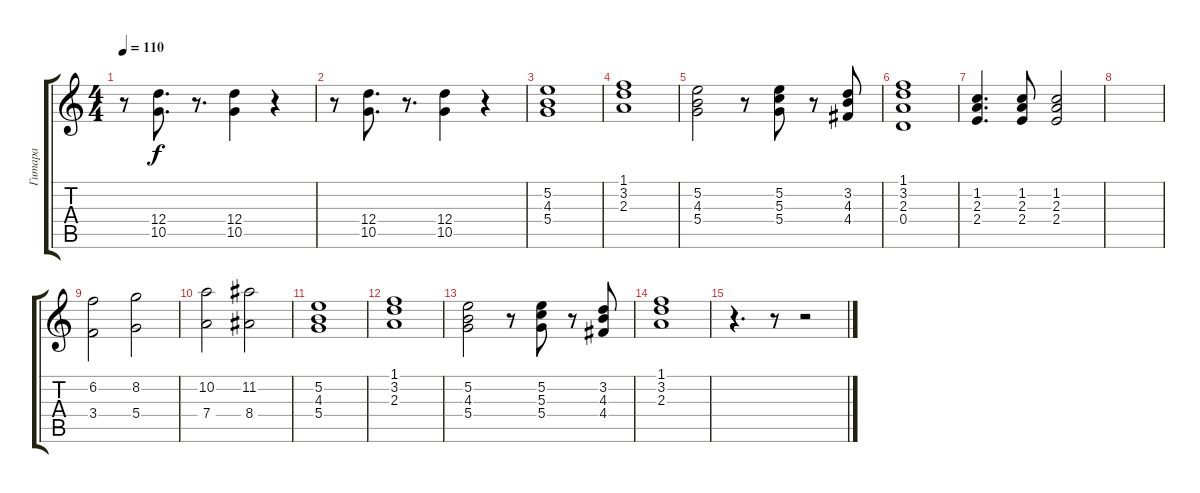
\track ("Гитара" "Гитара") {instrument distortionguitar}
\staff {score tabs}
\tuning (E4 B3 G3 D3 A2 E2) {hide}
\ts (4 4)
\tempo 110
\clef g2
\ks c
r.8{dy f} (12.4 10.5).8{d} r.8{d} (12.4 10.5).4 r.4 |
r.8 (12.4 10.5).8{d} r.8{d} (12.4 10.5).4 r.4 |
(5.2 4.3 5.4).1{instrument overdrivenguitar} |
(1.1 3.2 2.3).1 |
(5.2 4.3 5.4).2 r.8 (5.2 5.3 5.4).8 r.8 (3.2 4.3 4.4).8 |
(1.1 3.2 2.3 0.4).1 |
(1.2 2.3 2.4).4{d} (1.2 2.3 2.4).8 (1.2 2.3 2.4).2 |
|
(6.2 3.4).2 (8.2 5.4).2 |
(10.2 7.4).2 (11.2 8.4).2 |
(5.2 4.3 5.4).1 |
(1.1 3.2 2.3).1 |
(5.2 4.3 5.4).2 r.8 (5.2 5.3 5.4).8 r.8 (3.2 4.3 4.4).8 |
(1.1 3.2 2.3).1 |
r.4{d} r.8 r.2
